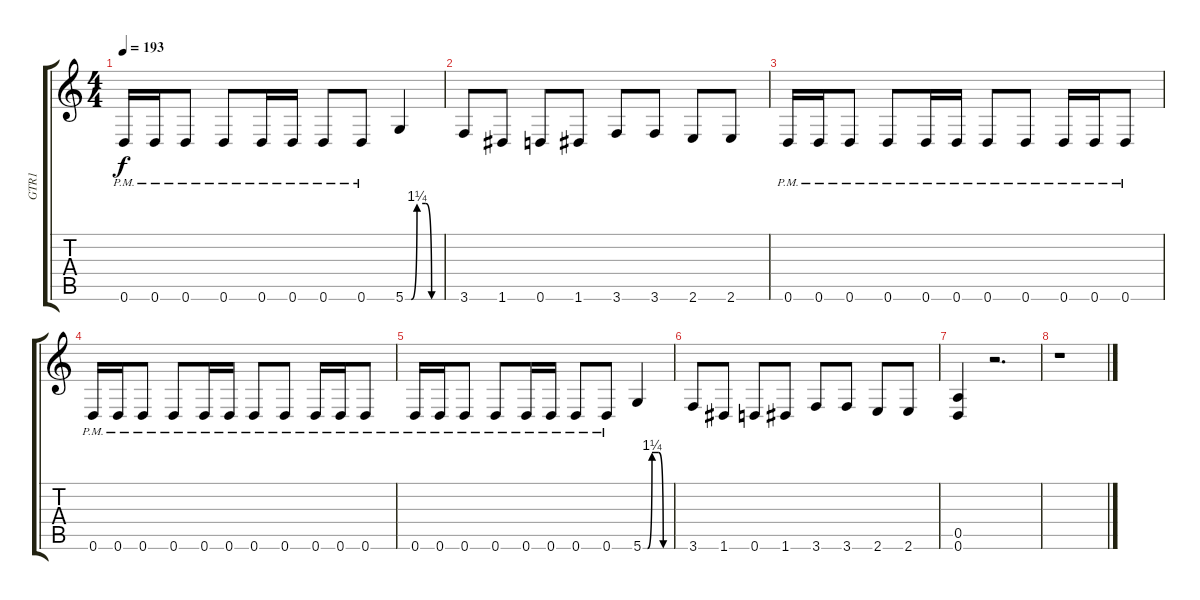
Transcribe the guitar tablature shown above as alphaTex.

\track ("GTR1" "GTR1") {instrument overdrivenguitar}
\staff {score tabs}
\tuning (E4 B3 G3 D3 A2 D2) {hide}
\ts (4 4)
\tempo 193
\clef g2
\ks c
0.6{pm}.16{dy f} 0.6{pm}.16 0.6{pm}.8 0.6{pm}.8 0.6{pm}.16 0.6{pm}.16 0.6{pm}.8 0.6{pm}.8 5.6{be (custom 0 0 10 0 20 5 35 5 45 0 60 0)}.4 |
3.6.8 1.6.8 0.6.8 1.6.8 3.6.8 3.6.8 2.6.8 2.6.8 |
0.6{pm}.16 0.6{pm}.16 0.6{pm}.8 0.6{pm}.8 0.6{pm}.16 0.6{pm}.16 0.6{pm}.8 0.6{pm}.8 0.6{pm}.16 0.6{pm}.16 0.6{pm}.8 |
0.6{pm}.16 0.6{pm}.16 0.6{pm}.8 0.6{pm}.8 0.6{pm}.16 0.6{pm}.16 0.6{pm}.8 0.6{pm}.8 0.6{pm}.16 0.6{pm}.16 0.6{pm}.8 |
0.6{pm}.16 0.6{pm}.16 0.6{pm}.8 0.6{pm}.8 0.6{pm}.16 0.6{pm}.16 0.6{pm}.8 0.6{pm}.8 5.6{be (custom 0 0 10 0 20 5 35 5 45 0 60 0)}.4 |
3.6.8 1.6.8 0.6.8 1.6.8 3.6.8 3.6.8 2.6.8 2.6.8 |
(0.5 0.6).4 r.2{d} |
r.1
